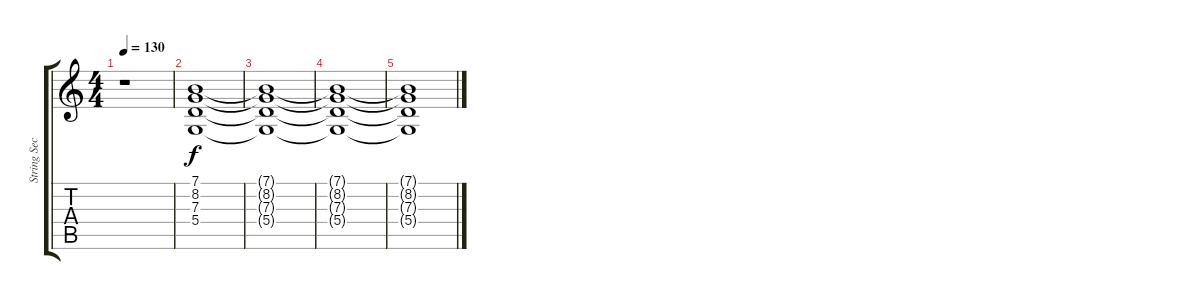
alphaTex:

\track ("String Section/Brandon Flowers (Synth 4)" "String Sec") {instrument stringensemble1}
\staff {score tabs}
\tuning (E4 B3 G3 D3 A2 E2) {hide}
\ts (4 4)
\tempo 130
\clef g2
\ks c
r.1{dy f} |
(7.1 8.2 7.3 5.4).1 |
(7.1{t} 8.2{t} 7.3{t} 5.4{t}).1 |
(7.1{t} 8.2{t} 7.3{t} 5.4{t}).1 |
(7.1{t} 8.2{t} 7.3{t} 5.4{t}).1
